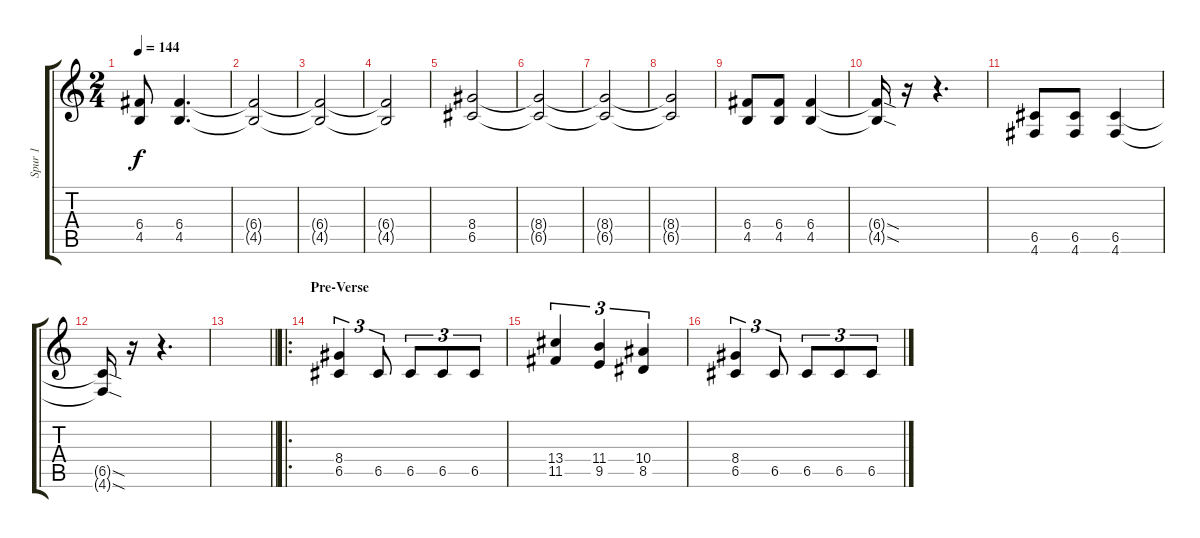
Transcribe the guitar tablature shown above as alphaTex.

\track ("Spur 1" "Spur 1") {instrument distortionguitar}
\staff {score tabs}
\tuning (D4 A3 F3 C3 G2 D2) {hide}
\ts (2 4)
\tempo 144
\clef g2
\ks c
(6.4 4.5).8{dy f} (6.4 4.5).4{d} |
(6.4{t} 4.5{t}).2 |
(6.4{t} 4.5{t}).2 |
(6.4{t} 4.5{t}).2 |
(8.4 6.5).2 |
(8.4{t} 6.5{t}).2 |
(8.4{t} 6.5{t}).2 |
(8.4{t} 6.5{t}).2 |
(6.4 4.5).8 (6.4 4.5).8 (6.4 4.5).4 |
(6.4{sod t} 4.5{sod t}).16 r.16 r.4{d} |
(6.5 4.6).8 (6.5 4.6).8 (6.5 4.6).4 |
(6.5{sod t} 4.6{sod t}).16 r.16 r.4{d} |
\barLineRight lightlight
|
\ro
\section ("" "Pre-Verse")
(8.4 6.5).4{tu (3 2)} 6.5.8{tu (3 2)} 6.5.8{tu (3 2)} 6.5.8{tu (3 2)} 6.5.8{tu (3 2)} |
(13.4 11.5).4{tu (3 2)} (11.4 9.5).4{tu (3 2)} (10.4 8.5).4{tu (3 2)} |
(8.4 6.5).4{tu (3 2)} 6.5.8{tu (3 2)} 6.5.8{tu (3 2)} 6.5.8{tu (3 2)} 6.5.8{tu (3 2)}
